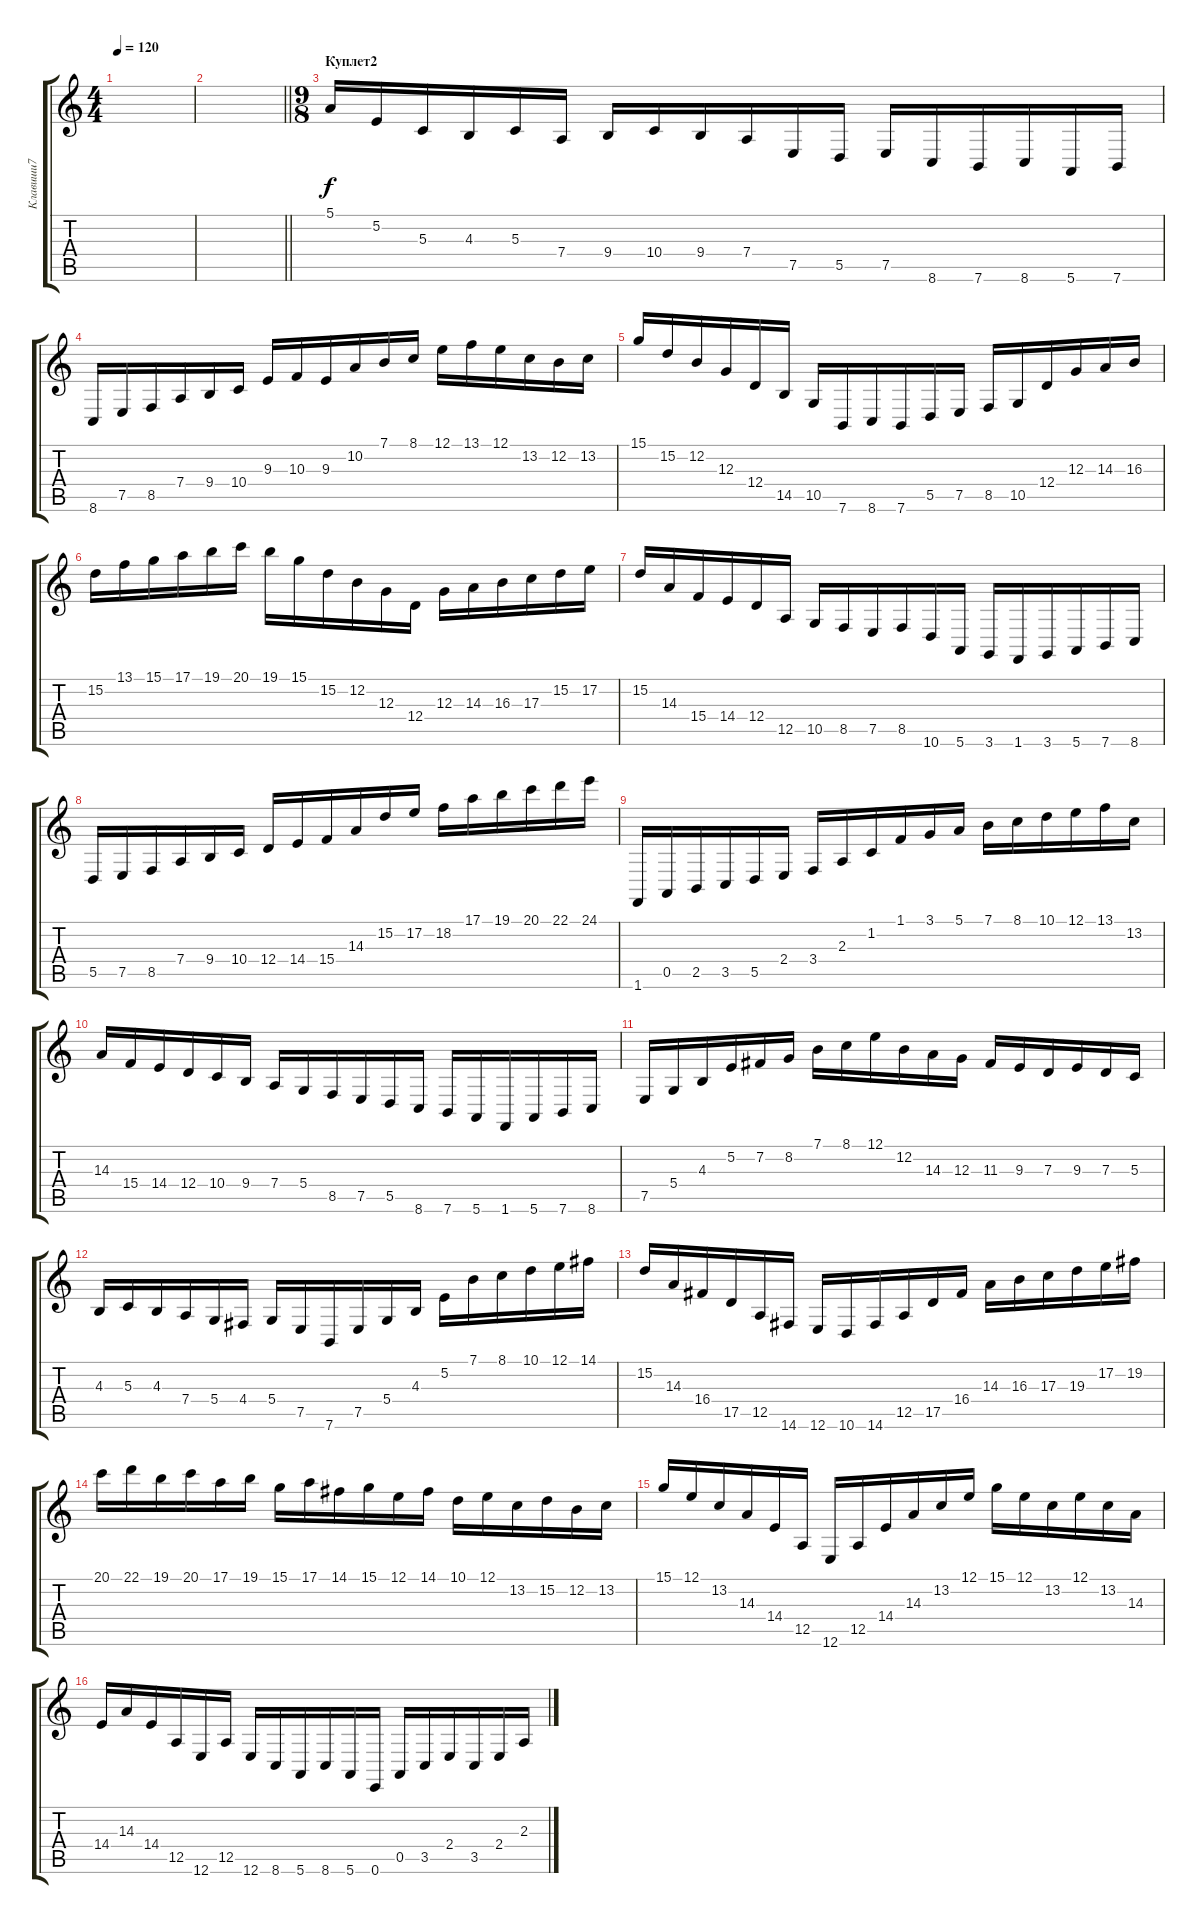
\track ("Клавиши7" "Клавиши7") {instrument brightacousticpiano}
\staff {score tabs}
\tuning (E4 B3 G3 D3 A2 E2) {hide}
\ts (4 4)
\tempo 120
\clef g2
\ks c
|
\barLineRight lightlight
|
\ts (9 8)
\section ("" "Куплет2")
5.1.16 5.2.16 5.3.16 4.3.16 5.3.16 7.4.16 9.4.16 10.4.16 9.4.16 7.4.16 7.5.16 5.5.16 7.5.16 8.6.16 7.6.16 8.6.16 5.6.16 7.6.16 |
8.6.16 7.5.16 8.5.16 7.4.16 9.4.16 10.4.16 9.3.16 10.3.16 9.3.16 10.2.16 7.1.16 8.1.16 12.1.16 13.1.16 12.1.16 13.2.16 12.2.16 13.2.16 |
15.1.16 15.2.16 12.2.16 12.3.16 12.4.16 14.5.16 10.5.16 7.6.16 8.6.16 7.6.16 5.5.16 7.5.16 8.5.16 10.5.16 12.4.16 12.3.16 14.3.16 16.3.16 |
15.2.16 13.1.16 15.1.16 17.1.16 19.1.16 20.1.16 19.1.16 15.1.16 15.2.16 12.2.16 12.3.16 12.4.16 12.3.16 14.3.16 16.3.16 17.3.16 15.2.16 17.2.16 |
15.2.16 14.3.16 15.4.16 14.4.16 12.4.16 12.5.16 10.5.16 8.5.16 7.5.16 8.5.16 10.6.16 5.6.16 3.6.16 1.6.16 3.6.16 5.6.16 7.6.16 8.6.16 |
5.5.16 7.5.16 8.5.16 7.4.16 9.4.16 10.4.16 12.4.16 14.4.16 15.4.16 14.3.16 15.2.16 17.2.16 18.2.16 17.1.16 19.1.16 20.1.16 22.1.16 24.1.16 |
1.6.16 0.5.16 2.5.16 3.5.16 5.5.16 2.4.16 3.4.16 2.3.16 1.2.16 1.1.16 3.1.16 5.1.16 7.1.16 8.1.16 10.1.16 12.1.16 13.1.16 13.2.16 |
14.3.16 15.4.16 14.4.16 12.4.16 10.4.16 9.4.16 7.4.16 5.4.16 8.5.16 7.5.16 5.5.16 8.6.16 7.6.16 5.6.16 1.6.16 5.6.16 7.6.16 8.6.16 |
7.5.16 5.4.16 4.3.16 5.2.16 7.2.16 8.2.16 7.1.16 8.1.16 12.1.16 12.2.16 14.3.16 12.3.16 11.3.16 9.3.16 7.3.16 9.3.16 7.3.16 5.3.16 |
4.3.16 5.3.16 4.3.16 7.4.16 5.4.16 4.4.16 5.4.16 7.5.16 7.6.16 7.5.16 5.4.16 4.3.16 5.2.16 7.1.16 8.1.16 10.1.16 12.1.16 14.1.16 |
15.2.16 14.3.16 16.4.16 17.5.16 12.5.16 14.6.16 12.6.16 10.6.16 14.6.16 12.5.16 17.5.16 16.4.16 14.3.16 16.3.16 17.3.16 19.3.16 17.2.16 19.2.16 |
20.1.16 22.1.16 19.1.16 20.1.16 17.1.16 19.1.16 15.1.16 17.1.16 14.1.16 15.1.16 12.1.16 14.1.16 10.1.16 12.1.16 13.2.16 15.2.16 12.2.16 13.2.16 |
15.1.16 12.1.16 13.2.16 14.3.16 14.4.16 12.5.16 12.6.16 12.5.16 14.4.16 14.3.16 13.2.16 12.1.16 15.1.16 12.1.16 13.2.16 12.1.16 13.2.16 14.3.16 |
14.4.16 14.3.16 14.4.16 12.5.16 12.6.16 12.5.16 12.6.16 8.6.16 5.6.16 8.6.16 5.6.16 0.6.16 0.5.16 3.5.16 2.4.16 3.5.16 2.4.16 2.3.16
